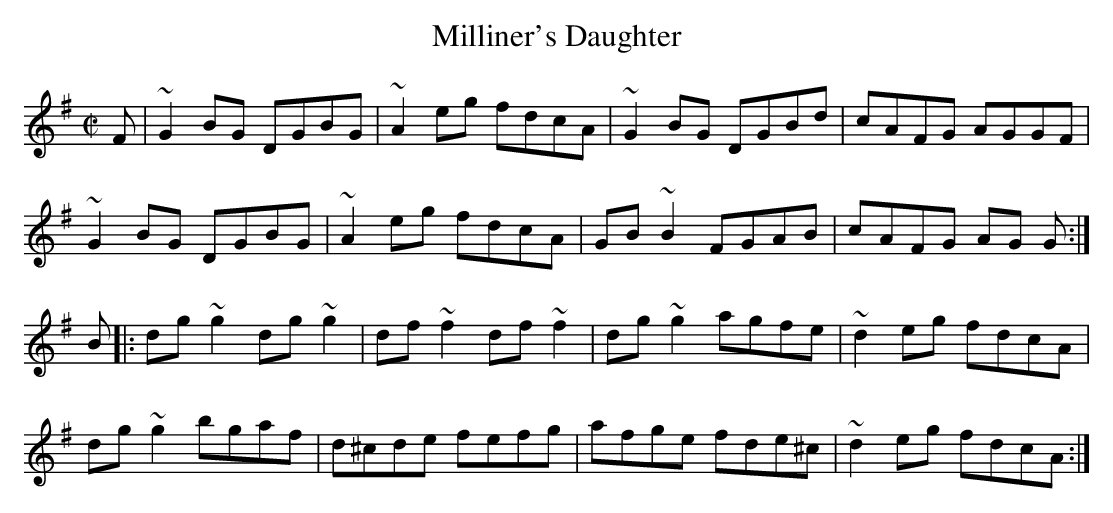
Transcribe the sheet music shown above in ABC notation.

X:1
T:Milliner's Daughter
E:9
M:C|
K:G
F|~G2BG DGBG|~A2eg fdcA|~G2BG DGBd|cAFG AGGF|
~G2BG DGBG|~A2eg fdcA|GB~B2 FGAB | cAFG AG G:|
B|:dg~g2 dg~g2|df ~f2 df ~f2|dg~g2 agfe|~d2eg fdcA|
dg~g2 bgaf|d^cde fefg|afge fde^c|~d2eg fdcA:|**
